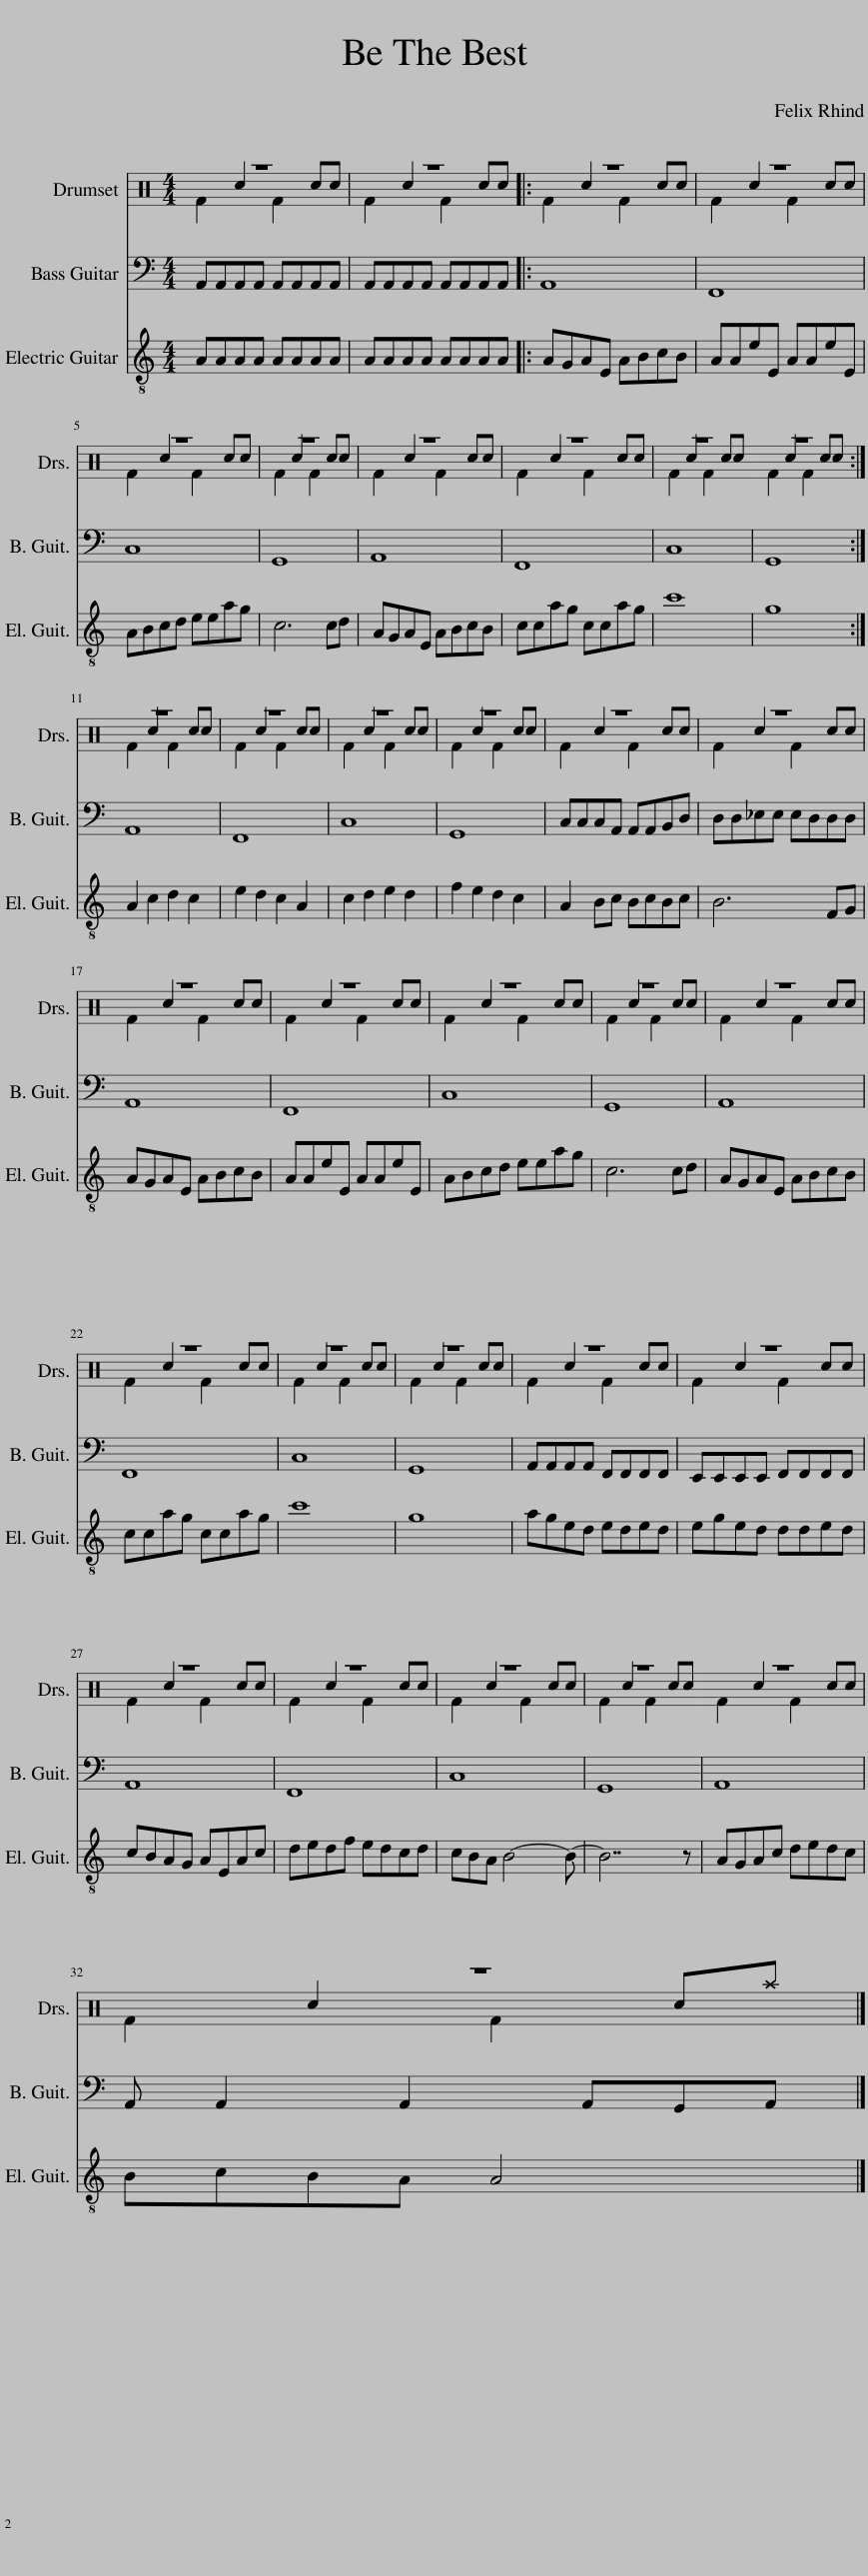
X:1
%%score 1 2 3
L:1/8
M:4/4
I:linebreak $
K:C
V:1 perc
K:none
V:2 bass transpose=-12
V:3 treble-8
V:1
 F2 c2 F2 cc | F2 c2 F2 cc |: F2 c2 F2 cc | F2 c2 F2 cc |$ F2 c2 F2 cc | %5
 F2 c2 F2 cc | F2 c2 F2 cc | F2 c2 F2 cc | F2 c2 F2 cc | F2 c2 F2 cc :|$ %10
 F2 c2 F2 cc | F2 c2 F2 cc | F2 c2 F2 cc | F2 c2 F2 cc | F2 c2 F2 cc | %15
 F2 c2 F2 cc |$ F2 c2 F2 cc | F2 c2 F2 cc | F2 c2 F2 cc | F2 c2 F2 cc | %20
 F2 c2 F2 cc |$ F2 c2 F2 cc | F2 c2 F2 cc | F2 c2 F2 cc | F2 c2 F2 cc | %25
 F2 c2 F2 cc |$ F2 c2 F2 cc | F2 c2 F2 cc | F2 c2 F2 cc | F2 c2 F2 cc | %30
 F2 c2 F2 cc |$ F2 c2 F2 c^a |] %32
V:2
 A,,A,,A,,A,, A,,A,,A,,A,, | A,,A,,A,,A,, A,,A,,A,,A,, |: A,,8 | F,,8 |$ C,8 | %5
 G,,8 | A,,8 | F,,8 | C,8 | G,,8 :|$ %10
 A,,8 | F,,8 | C,8 | G,,8 | C,C,C,A,, A,,A,,B,,D, | %15
 D,D,_E,E, E,D,D,D, |$ A,,8 | F,,8 | C,8 | G,,8 | %20
 A,,8 |$ F,,8 | C,8 | G,,8 | A,,A,,A,,A,, F,,F,,F,,F,, | %25
 E,,E,,E,,E,, F,,F,,F,,F,, |$ A,,8 | F,,8 | C,8 | G,,8 | %30
 A,,8 |$ A,, A,,2 A,,2 A,,G,,A,, |] %32
V:3
 AAAA AAAA | AAAA AAAA |: AGAE ABcB | AAeE AAeE |$ ABcd eeag | %5
 c6 cd | AGAE ABcB | ccag ccag | c'8 | g8 :|$ %10
 A2 c2 d2 c2 | e2 d2 c2 A2 | c2 d2 e2 d2 | f2 e2 d2 c2 | A2 Bc BcBc | %15
 B6 FG |$ AGAE ABcB | AAeE AAeE | ABcd eeag | c6 cd | %20
 AGAE ABcB |$ ccag ccag | c'8 | g8 | aged eded | %25
 eged dded |$ cBAG AEAc | dedf edcd | cBA B4- B- | B7 z | %30
 AGAc dedc |$ BcBA A4 |] %32
